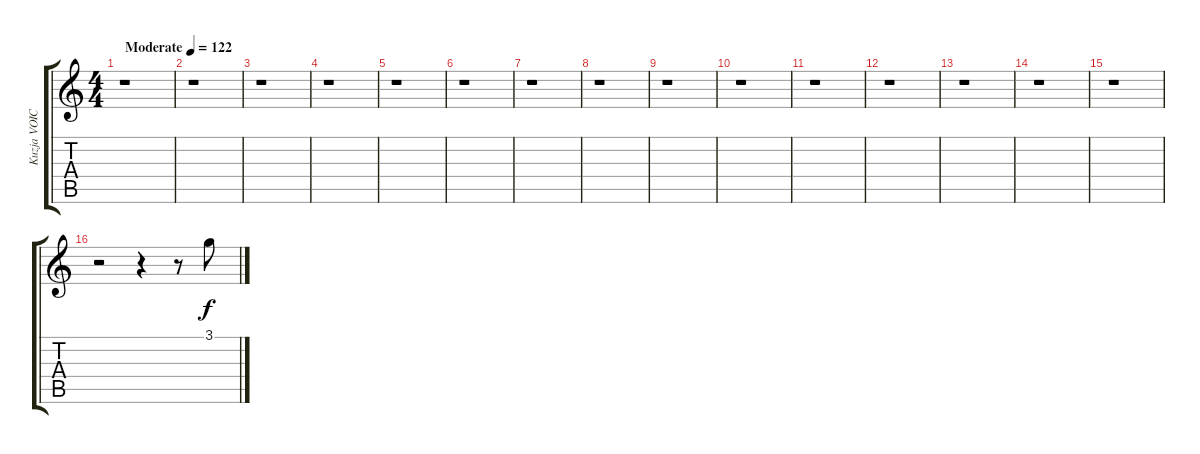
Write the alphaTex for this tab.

\track ("Kuzja VOICE" "Kuzja VOIC") {instrument acousticguitarsteel}
\staff {score tabs}
\tuning (E4 B3 G3 D3 A2 E2) {hide}
\ts (4 4)
\tempo (122 "Moderate")
\clef g2
\ks c
r.1{dy f instrument acousticguitarsteel} |
r.1 |
r.1 |
r.1 |
r.1 |
r.1 |
r.1 |
r.1 |
r.1 |
r.1 |
r.1 |
r.1 |
r.1 |
r.1 |
r.1 |
r.2 r.4 r.8 3.1.8
